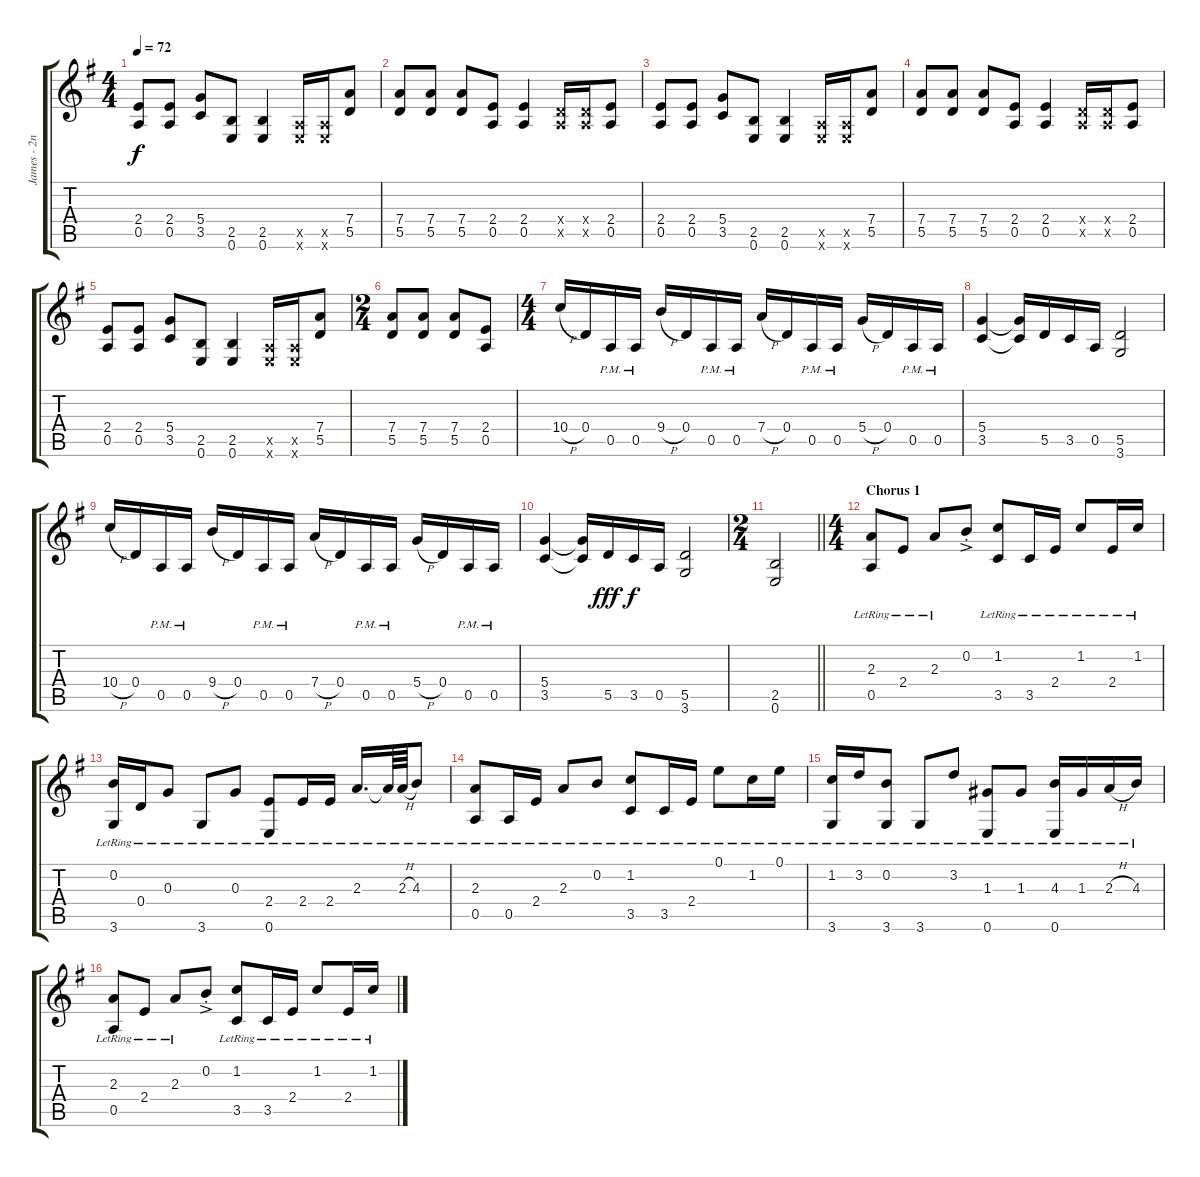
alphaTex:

\track ("James - 2nd Acoustic/Distortion" "James - 2n") {instrument acousticguitarnylon}
\staff {score tabs}
\tuning (E4 B3 G3 D3 A2 E2) {hide}
\ts (4 4)
\tempo 72
\clef g2
\ks eminor
(2.4 0.5).8{dy f} (2.4 0.5).8 (5.4 3.5).8 (2.5 0.6).8 (2.5 0.6).4 (0.5{x} 0.6{x}).16 (0.5{x} 0.6{x}).16 (7.4 5.5).8 |
(7.4 5.5).8 (7.4 5.5).8 (7.4 5.5).8 (2.4 0.5).8 (2.4 0.5).4 (0.4{x} 0.5{x}).16 (0.4{x} 0.5{x}).16 (2.4 0.5).8 |
(2.4 0.5).8 (2.4 0.5).8 (5.4 3.5).8 (2.5 0.6).8 (2.5 0.6).4 (0.5{x} 0.6{x}).16 (0.5{x} 0.6{x}).16 (7.4 5.5).8 |
(7.4 5.5).8 (7.4 5.5).8 (7.4 5.5).8 (2.4 0.5).8 (2.4 0.5).4 (0.4{x} 0.5{x}).16 (0.4{x} 0.5{x}).16 (2.4 0.5).8 |
(2.4 0.5).8 (2.4 0.5).8 (5.4 3.5).8 (2.5 0.6).8 (2.5 0.6).4 (0.5{x} 0.6{x}).16 (0.5{x} 0.6{x}).16 (7.4 5.5).8 |
\ts (2 4)
(7.4 5.5).8 (7.4 5.5).8 (7.4 5.5).8 (2.4 0.5).8 |
\ts (4 4)
10.4{h}.16 0.4.16 0.5{pm}.16 0.5{pm}.16 9.4{h}.16 0.4.16 0.5{pm}.16 0.5{pm}.16 7.4{h}.16 0.4.16 0.5{pm}.16 0.5{pm}.16 5.4{h}.16 0.4.16 0.5{pm}.16 0.5{pm}.16 |
(5.4 3.5).4 (5.4{t} 3.5{t}).16 5.5.16 3.5.16 0.5.16 (5.5 3.6).2 |
10.4{h}.16 0.4.16 0.5{pm}.16 0.5{pm}.16 9.4{h}.16 0.4.16 0.5{pm}.16 0.5{pm}.16 7.4{h}.16 0.4.16 0.5{pm}.16 0.5{pm}.16 5.4{h}.16 0.4.16 0.5{pm}.16 0.5{pm}.16 |
(5.4 3.5).4 (5.4{t} 3.5{t}).16 5.5.16{dy fff} 3.5.16{dy f} 0.5.16 (5.5 3.6).2 |
\ts (2 4)
\barLineRight lightlight
(2.5 0.6).2 |
\ts (4 4)
\section ("" "Chorus 1")
(2.3{lr} 0.5{lr}).8 2.4{lr}.8 2.3{lr}.8 0.2{ac st}.8 (1.2{lr} 3.5{lr}).8 3.5{lr}.16 2.4{lr}.16 1.2{lr}.8 2.4{lr}.16 1.2{lr}.16 |
(0.2{lr} 3.6{lr}).16 0.4{lr}.16 0.3{lr}.8 3.6{lr}.8 0.3{lr}.8 (2.4{lr} 0.6{lr}).8 2.4{lr}.16 2.4{lr}.16 2.3{lr}.16{d} 2.3{lr t}.64 2.3{h lr}.64 4.3{lr}.8 |
(2.3{lr} 0.5{lr}).8 0.5{lr}.16 2.4{lr}.16 2.3{lr}.8 0.2{lr}.8 (1.2{lr} 3.5{lr}).8 3.5{lr}.16 2.4{lr}.16 0.1{lr}.8 1.2{lr}.16 0.1{lr}.16 |
(1.2{lr} 3.6{lr}).16 3.2{lr}.16 (0.2{lr} 3.6{lr}).8 3.6{lr}.8 3.2{lr}.8 (1.3{lr} 0.6{lr}).8 1.3{lr}.8 (4.3{lr} 0.6{lr}).16 1.3{lr}.16 2.3{h lr}.16 4.3{lr}.16 |
(2.3{lr} 0.5{lr}).8 2.4{lr}.8 2.3{lr}.8 0.2{ac st}.8 (1.2{lr} 3.5{lr}).8 3.5{lr}.16 2.4{lr}.16 1.2{lr}.8 2.4{lr}.16 1.2{lr}.16
